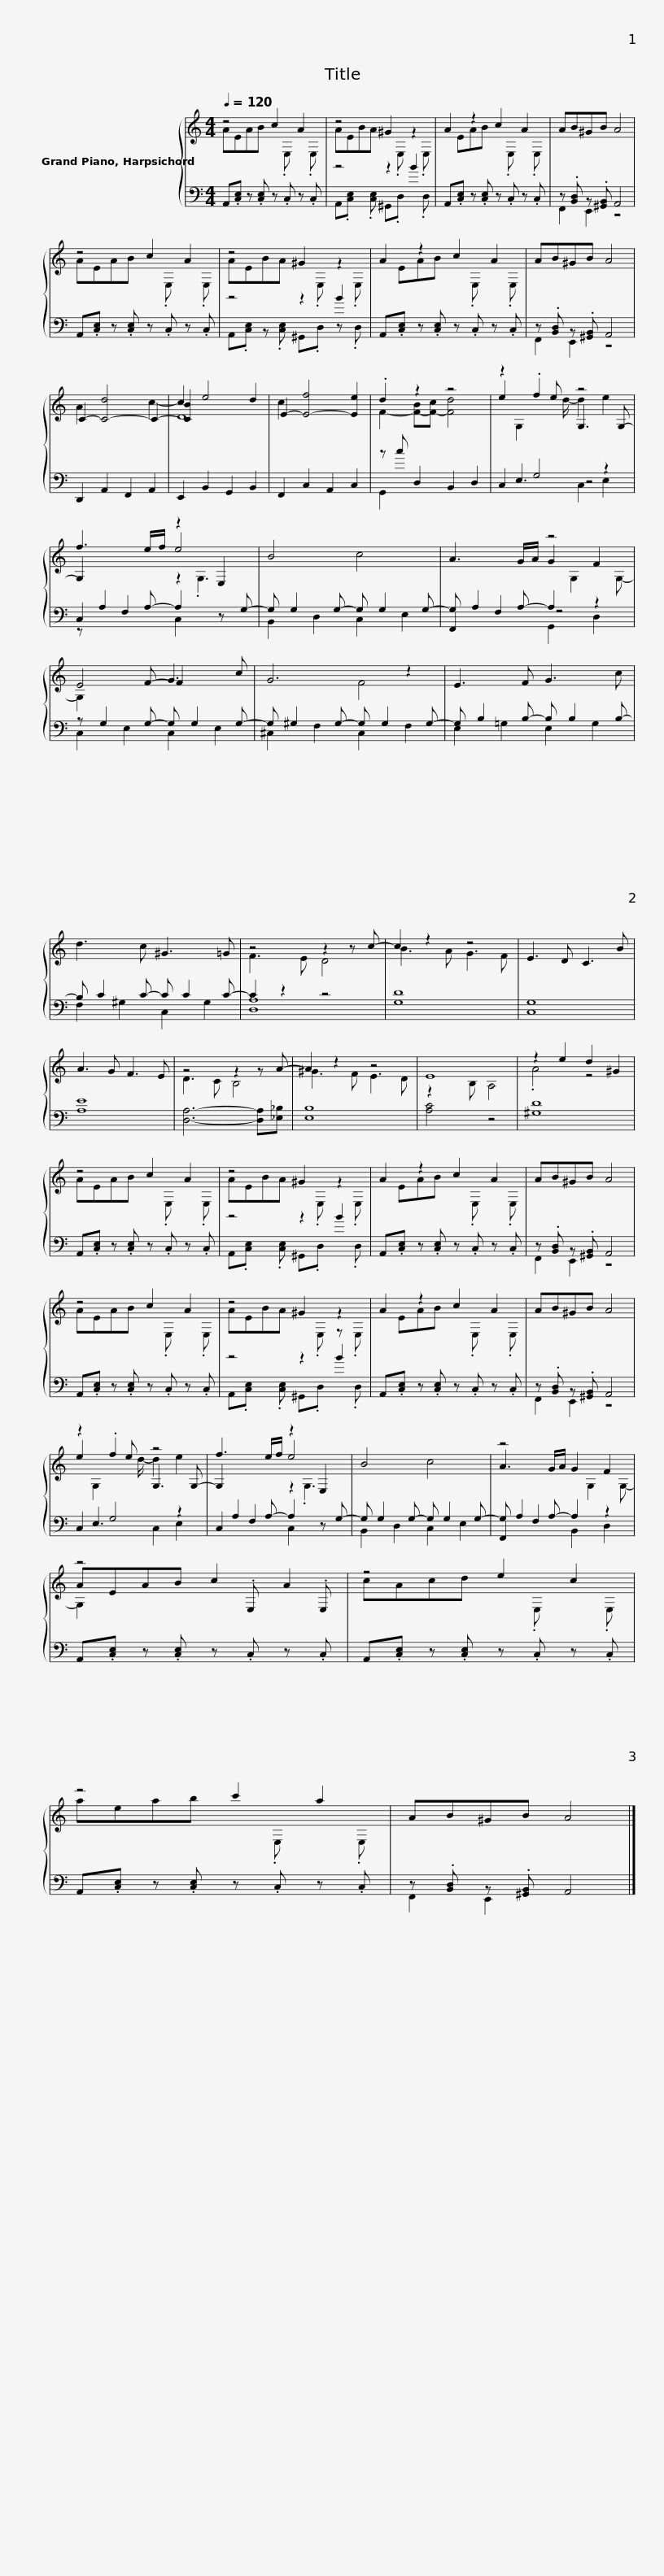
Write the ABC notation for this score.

X:1
%%score { ( 1 2 5 ) | ( 3 4 6 ) }
L:1/8
Q:1/4=120
M:4/4
I:linebreak $
K:C
V:1 treble
V:2 treble
V:5 treble
V:3 bass
V:4 bass
V:6 bass
V:1
 z4 c2 A2 | z4 ^G2 z2 | A2 z2 c2 A2 | AB^GB A4 | z4 c2 A2 |$ %5
 z4 ^G2 z2 | A2 z2 c2 A2 | AB^GB A4 | C2- [C-d]4 C2- | [CB]2 e4 d2 | %10
 E2- [E-f]4 [Ee]2 |$ .d2 z2 z4 | z2 .f2 z4 | f3 e/f/ z2 E,2 | B4 c4 |$ %15
 A3 G/A/ z4 | E4 G3 c | G6 z2 | E3 F G3 c |$ d3 c ^G3 =G | %20
 z4 z2 z c- | c2 z2 z4 | E3 D C3 B | A3 G F3 E |$ z4 z2 z A- | %25
 A2 z2 z4 | E8 | z2 e2 d2 ^G2 | z4 c2 A2 | z4 ^G2 z2 |$ %30
 A2 z2 c2 A2 | AB^GB A4 | z4 c2 A2 | z4 ^G2 z2 | A2 z2 c2 A2 |$ %35
 AB^GB A4 | z2 .f2 z4 | f3 e/f/ z2 E,2 | B4 c4 |$ z4 G2 F2 | %40
 z4 c2 A2 | z4 e2 c2 | z4 c'2 a2 |$ AB^GB A4 |] %44
V:2
 AEAB x .E, x .E, | AEBA x .E, x .E, | x EAB x .E, x .E, | x8 | AEAB x .E, x .E, |$ %5
 AEBA x .E, x .E, | x EAB x .E, x .E, | x8 | A2 x4 c2- | c2 x6 | %10
 c2 x6 |$ F2- [F-B][F-c] [Fd]4 | e2 x e G,3 G,- | G,2 x2 e4 | x8 |$ %15
 x4 G2 F2 | x3 F- F2 x2 | x4 F4 | x8 |$ x8 | %20
 F3 E D4 | B3 A G3 F | x8 | x8 |$ D3 C B,4 | %25
 ^G3 F E3 D | z2 x B, A,4 | .A4 z4 | AEAB x .E, x .E, | AEBA x .E, x .E, |$ %30
 x EAB x .E, x .E, | x8 | AEAB x .E, x .E, | AEBA x .E, z .E, | x EAB x .E, x .E, |$ %35
 x8 | e2 x e G,3 G,- | G,2 x2 e4 | x8 |$ A3 G/A/ x4 | %40
 AEAB x .E, x .E, | cAcd x .E, x .E, | aeab x .E, x .E, |$ x8 |] %44
V:3
 A,,.[C,E,] z .[C,E,] z .C, z .C, | z4 z2 B2 | A,,.[C,E,] z .[C,E,] z .C, z .C, | z .[B,,D,] z .[^G,,B,,] A,,4 | A,,.[C,E,] z .[C,E,] z .C, z .C, |$ %5
 z4 z2 B2 | A,,.[C,E,] z .[C,E,] z .C, z .C, | z .[B,,D,] z .[^G,,B,,] A,,4 | D,,2 A,,2 F,,2 A,,2 | E,,2 B,,2 G,,2 B,,2 | %10
 F,,2 C,2 A,,2 C,2 |$ z c D,2 B,,2 D,2 | C,2 G,4 z2 | C,2 F,2 z2 z G,- | G, G,2 G,- G, G,2 G,- |$ %15
 G, A,2 A,- A,2 z2 | z G,2 G,- G, G,2 G,- | G, ^G,2 G,- G, G,2 G,- | G, B,2 B,- B, B,2 B,- |$ B, C2 C- C C2 C- | %20
 C2 z2 z4 | [G,D]8 | [C,G,]8 | [A,E]8 |$ [D,A,]6- [D,A,][_E,_B,] | %25
 [E,B,]8 | [A,C]4 z4 | [^G,D]8 | A,,.[C,E,] z .[C,E,] z .C, z .C, | z4 z2 B2 |$ %30
 A,,.[C,E,] z .[C,E,] z .C, z .C, | z .[B,,D,] z .[^G,,B,,] A,,4 | A,,.[C,E,] z .[C,E,] z .C, z .C, | z4 z2 B2 | A,,.[C,E,] z .[C,E,] z .C, z .C, |$ %35
 z .[B,,D,] z .[^G,,B,,] A,,4 | C,2 G,4 z2 | C,2 F,2 z2 z G,- | G, G,2 G,- G, G,2 G,- |$ G, A,2 A,- A,2 z2 | %40
 A,,.[C,E,] z .[C,E,] z .C, z .C, | A,,.[C,E,] z .[C,E,] z .C, z .C, | A,,.[C,E,] z .[C,E,] z .C, z .C, |$ z .[B,,D,] z .[^G,,B,,] A,,4 |] %44
V:4
 x8 | A,,.[C,E,] x .[C,E,] ^G,,.D, x .D, | x8 | F,,2 E,,2 z4 | x8 |$ %5
 A,,.[C,E,] z .[C,E,] ^G,,.D, z .D, | x8 | F,,2 E,,2 z4 | x8 | x8 | %10
 x8 |$ G,,2 x6 | x E,3 z4 | z A,2 A,- A,2 x2 | B,,2 D,2 C,2 E,2 |$ %15
 F,,2 F,2 z4 | x8 | x8 | x8 |$ x8 | %20
 [D,A,]8 | x8 | x8 | x8 |$ x8 | %25
 x8 | x8 | x8 | x8 | A,,.[C,E,] x .[C,E,] ^G,,.D, x .D, |$ %30
 x8 | F,,2 E,,2 z4 | x8 | A,,.[C,E,] x .[C,E,] ^G,,.D, x .D, | x8 |$ %35
 F,,2 E,,2 z4 | x E,3 x4 | x A,2 A,- A,2 x2 | B,,2 D,2 C,2 E,2 |$ F,,2 F,2 x4 | %40
 x8 | x8 | x8 |$ F,,2 E,,2 x4 |] %44
V:5
 x8 | x8 | x8 | x8 | x8 |$ %5
 x8 | x8 | x8 | x8 | D8 | %10
 x8 |$ x8 | x G,2 x/ d/- d2 e2 | x5 .G,3 | x8 |$ %15
 x5 G,2 G,- | G,2 x6 | x8 | x8 |$ x8 | %20
 x8 | x8 | x8 | x8 |$ x8 | %25
 x8 | x8 | x8 | x8 | x8 |$ %30
 x8 | x8 | x8 | x8 | x8 |$ %35
 x8 | x G,2 x/ d/- d2 e2 | x5 .G,3 | x8 |$ x5 G,2 G,- | %40
 G,2 x6 | x8 | x8 |$ x8 |] %44
V:6
 x8 | x8 | x8 | x8 | x8 |$ %5
 x8 | x8 | x8 | x8 | x8 | %10
 x8 |$ x8 | x4 C,2 E,2 | x4 C,2 x2 | x8 |$ %15
 x4 G,,2 D,2 | C,2 E,2 C,2 E,2 | ^C,2 F,2 C,2 F,2 | E,2 =G,2 E,2 G,2 |$ F,2 ^G,2 C,2 G,2 | %20
 x8 | x8 | x8 | x8 |$ x8 | %25
 x8 | x8 | x8 | x8 | x8 |$ %30
 x8 | x8 | x8 | x8 | x8 |$ %35
 x8 | x4 C,2 E,2 | x4 C,2 x2 | x8 |$ x4 B,,2 D,2 | %40
 x8 | x8 | x8 |$ x8 |] %44
